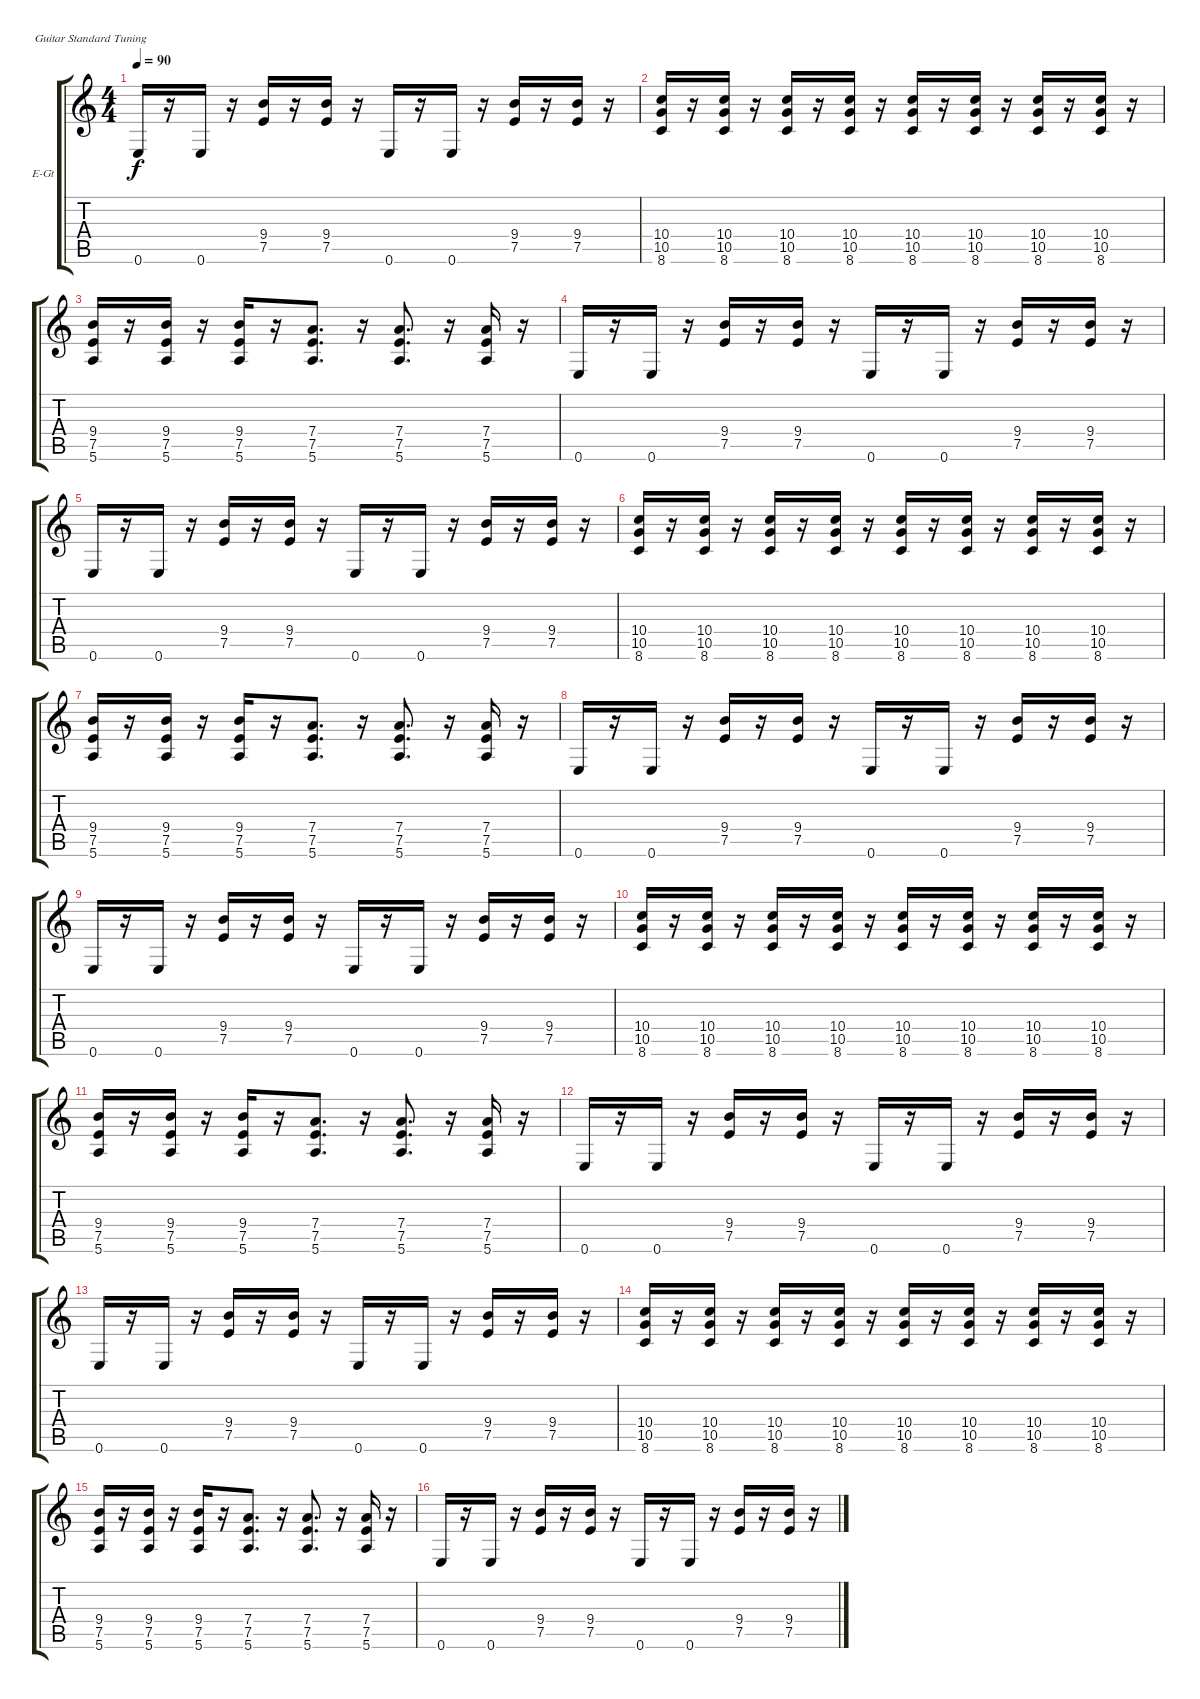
\bracketExtendMode groupsimilarinstruments
\firstSystemTrackNameOrientation horizontal
\otherSystemsTrackNameOrientation horizontal
\track ("Guitar 1" "E-Gt") {instrument electricguitarjazz}
\staff {score tabs}
\tuning (E4 B3 G3 D3 A2 E2)
\ts (4 4)
\tempo 90
\clef g2
\ks c
0.6.16{dy f} r.16 0.6.16 r.16 (9.4 7.5).16 r.16 (9.4 7.5).16 r.16 0.6.16 r.16 0.6.16 r.16 (9.4 7.5).16 r.16 (9.4 7.5).16 r.16 |
(10.4 10.5 8.6).16 r.16 (10.4 10.5 8.6).16 r.16 (10.4 10.5 8.6).16 r.16 (10.4 10.5 8.6).16 r.16 (10.4 10.5 8.6).16 r.16 (10.4 10.5 8.6).16 r.16 (10.4 10.5 8.6).16 r.16 (10.4 10.5 8.6).16 r.16 |
(9.4 7.5 5.6).16 r.16 (9.4 7.5 5.6).16 r.16 (9.4 7.5 5.6).16 r.16 (7.4 7.5 5.6).8{d} r.16 (7.4 7.5 5.6).8{d} r.16 (7.4 7.5 5.6).16 r.16 |
0.6.16 r.16 0.6.16 r.16 (9.4 7.5).16 r.16 (9.4 7.5).16 r.16 0.6.16 r.16 0.6.16 r.16 (9.4 7.5).16 r.16 (9.4 7.5).16 r.16 |
0.6.16 r.16 0.6.16 r.16 (9.4 7.5).16 r.16 (9.4 7.5).16 r.16 0.6.16 r.16 0.6.16 r.16 (9.4 7.5).16 r.16 (9.4 7.5).16 r.16 |
(10.4 10.5 8.6).16 r.16 (10.4 10.5 8.6).16 r.16 (10.4 10.5 8.6).16 r.16 (10.4 10.5 8.6).16 r.16 (10.4 10.5 8.6).16 r.16 (10.4 10.5 8.6).16 r.16 (10.4 10.5 8.6).16 r.16 (10.4 10.5 8.6).16 r.16 |
(9.4 7.5 5.6).16 r.16 (9.4 7.5 5.6).16 r.16 (9.4 7.5 5.6).16 r.16 (7.4 7.5 5.6).8{d} r.16 (7.4 7.5 5.6).8{d} r.16 (7.4 7.5 5.6).16 r.16 |
0.6.16 r.16 0.6.16 r.16 (9.4 7.5).16 r.16 (9.4 7.5).16 r.16 0.6.16 r.16 0.6.16 r.16 (9.4 7.5).16 r.16 (9.4 7.5).16 r.16 |
0.6.16 r.16 0.6.16 r.16 (9.4 7.5).16 r.16 (9.4 7.5).16 r.16 0.6.16 r.16 0.6.16 r.16 (9.4 7.5).16 r.16 (9.4 7.5).16 r.16 |
(10.4 10.5 8.6).16 r.16 (10.4 10.5 8.6).16 r.16 (10.4 10.5 8.6).16 r.16 (10.4 10.5 8.6).16 r.16 (10.4 10.5 8.6).16 r.16 (10.4 10.5 8.6).16 r.16 (10.4 10.5 8.6).16 r.16 (10.4 10.5 8.6).16 r.16 |
(9.4 7.5 5.6).16 r.16 (9.4 7.5 5.6).16 r.16 (9.4 7.5 5.6).16 r.16 (7.4 7.5 5.6).8{d} r.16 (7.4 7.5 5.6).8{d} r.16 (7.4 7.5 5.6).16 r.16 |
0.6.16 r.16 0.6.16 r.16 (9.4 7.5).16 r.16 (9.4 7.5).16 r.16 0.6.16 r.16 0.6.16 r.16 (9.4 7.5).16 r.16 (9.4 7.5).16 r.16 |
0.6.16 r.16 0.6.16 r.16 (9.4 7.5).16 r.16 (9.4 7.5).16 r.16 0.6.16 r.16 0.6.16 r.16 (9.4 7.5).16 r.16 (9.4 7.5).16 r.16 |
(10.4 10.5 8.6).16 r.16 (10.4 10.5 8.6).16 r.16 (10.4 10.5 8.6).16 r.16 (10.4 10.5 8.6).16 r.16 (10.4 10.5 8.6).16 r.16 (10.4 10.5 8.6).16 r.16 (10.4 10.5 8.6).16 r.16 (10.4 10.5 8.6).16 r.16 |
(9.4 7.5 5.6).16 r.16 (9.4 7.5 5.6).16 r.16 (9.4 7.5 5.6).16 r.16 (7.4 7.5 5.6).8{d} r.16 (7.4 7.5 5.6).8{d} r.16 (7.4 7.5 5.6).16 r.16 |
0.6.16 r.16 0.6.16 r.16 (9.4 7.5).16 r.16 (9.4 7.5).16 r.16 0.6.16 r.16 0.6.16 r.16 (9.4 7.5).16 r.16 (9.4 7.5).16 r.16
